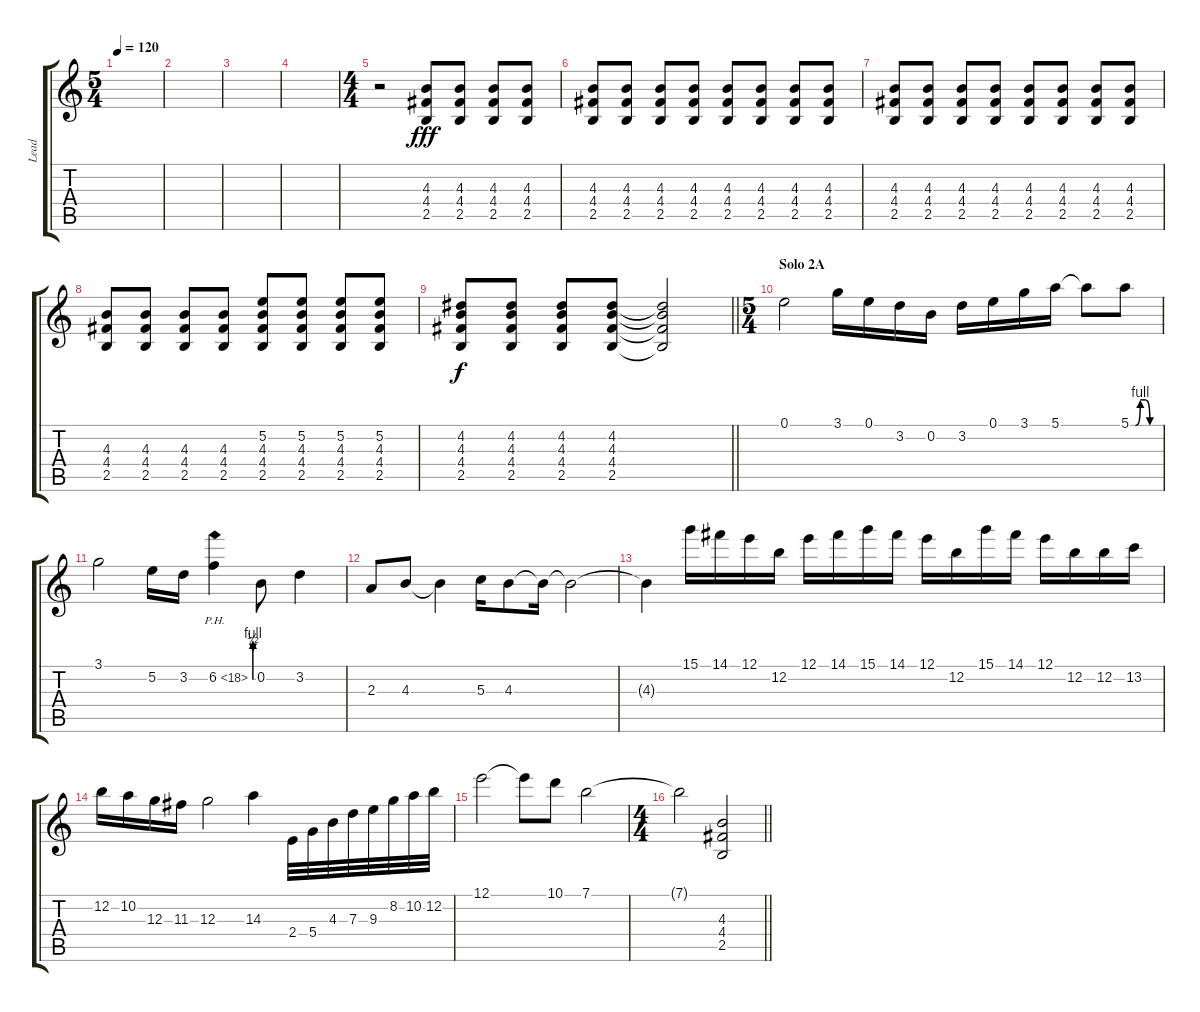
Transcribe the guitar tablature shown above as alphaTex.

\track ("Lead" "Lead") {instrument distortionguitar}
\staff {score tabs}
\tuning (E4 B3 G3 D3 A2 E2) {hide}
\ts (5 4)
\tempo 120
\clef g2
\ks c
|
|
|
|
\ts (4 4)
r.2 (4.3 4.4 2.5).8{dy fff volume 14} (4.3 4.4 2.5).8 (4.3 4.4 2.5).8 (4.3 4.4 2.5).8 |
(4.3 4.4 2.5).8 (4.3 4.4 2.5).8 (4.3 4.4 2.5).8 (4.3 4.4 2.5).8 (4.3 4.4 2.5).8 (4.3 4.4 2.5).8 (4.3 4.4 2.5).8 (4.3 4.4 2.5).8 |
(4.3 4.4 2.5).8 (4.3 4.4 2.5).8 (4.3 4.4 2.5).8 (4.3 4.4 2.5).8 (4.3 4.4 2.5).8 (4.3 4.4 2.5).8 (4.3 4.4 2.5).8 (4.3 4.4 2.5).8 |
(4.3 4.4 2.5).8 (4.3 4.4 2.5).8 (4.3 4.4 2.5).8 (4.3 4.4 2.5).8 (5.2 4.3 4.4 2.5).8 (5.2 4.3 4.4 2.5).8 (5.2 4.3 4.4 2.5).8 (5.2 4.3 4.4 2.5).8 |
\barLineRight lightlight
(4.2 4.3 4.4 2.5).8{dy f} (4.2 4.3 4.4 2.5).8 (4.2 4.3 4.4 2.5).8 (4.2 4.3 4.4 2.5).8 (4.2{t} 4.3{t} 4.4{t} 2.5{t}).2 |
\ts (5 4)
\section ("" "Solo 2A")
0.1.2 3.1.16 0.1.16 3.2.16 0.2.16 3.2.16 0.1.16 3.1.16 5.1.16 5.1{t}.8 5.1{be (custom 0 0 10 0 20 4 30 4 40 0 60 0)}.8 |
3.1.2 5.2.16 3.2.16 6.2{be (custom 0 0 10 4 20 4 30 2 60 2) ph 12}.4 0.2.8 3.2.4 |
2.3.8 4.3.8 4.3{t}.4 5.3.16 4.3.8 4.3{t}.16 4.3{t}.2 |
4.3{t}.4 15.1.16 14.1.16 12.1.16 12.2.16 12.1.16 14.1.16 15.1.16 14.1.16 12.1.16 12.2.16 15.1.16 14.1.16 12.1.16 12.2.16 12.2.16 13.2.16 |
12.2.16 10.2.16 12.3.16 11.3.16 12.3.2 14.3.4 2.4.32 5.4.32 4.3.32 7.3.32 9.3.32 8.2.32 10.2.32 12.2.32 |
12.1.2 12.1{t}.8 10.1.8 7.1.2 |
\ts (4 4)
\barLineRight lightlight
7.1{t}.2 (4.3 4.4 2.5).2
